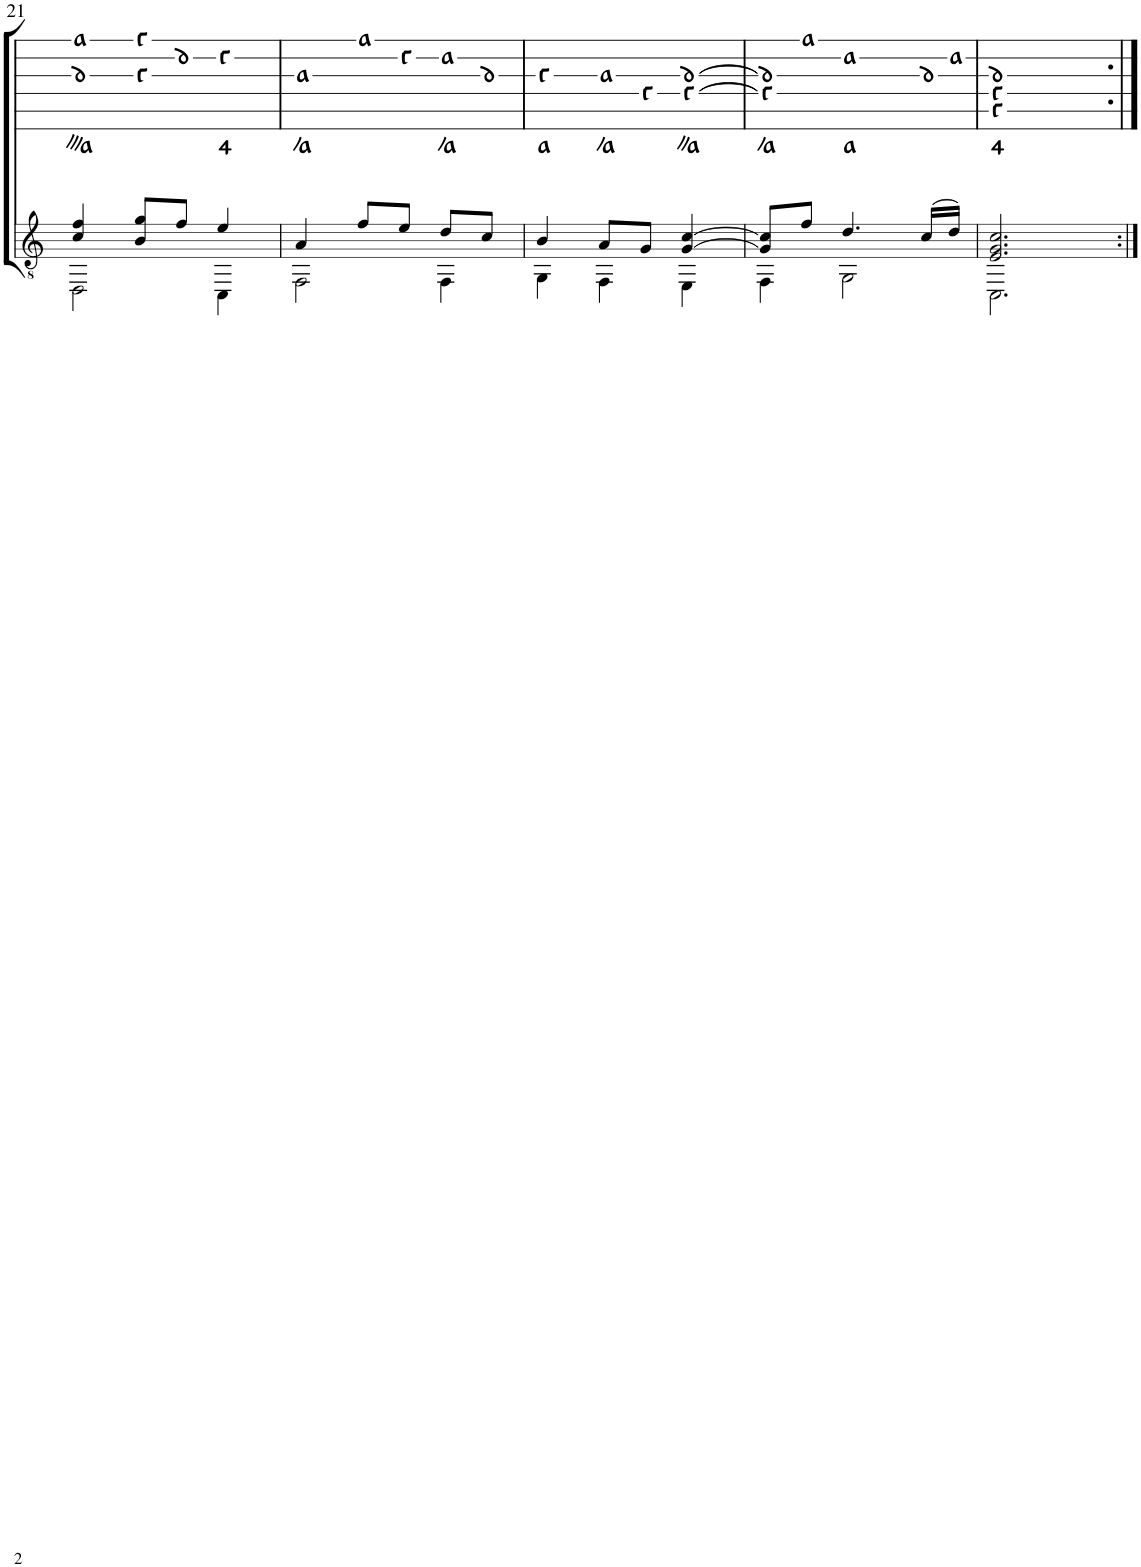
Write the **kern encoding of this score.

**kern	**kern
*part1	*part1
*staff2	*staff1
*I"Luth	*
*I'Lt.	*
!!LO:PB:g=z
*clefGv2	*
*k[]	*k[]
*M3/4	*M3/4
=21	=21
*^	*^
4c/ 4f/	2DD\	4c 4f	2DD
8B/ 8g/L	.	8B\ 8g\L	.
8f/J	.	8fJ	.
4e/	4CC\	4e	4CC
=22	=22	=22	=22
4A/	2FF\	4A	2FF
8f/L	.	8fL	.
8e/J	.	8eJ	.
8d/L	4FF\	8dL	4FF
8c/J	.	8cJ	.
=23	=23	=23	=23
4B/	4GG\	4B	4GG
8A/L	4FF\	8AL	4FF
8G/J	.	8GJ	.
[4G/ [4c/	4EE\	[4G [4c	4EE
=24	=24	=24	=24
8G/] 8c/]L	4FF\	8G]\ 8c]\L	4FF
8f/J	.	8fJ	.
4.d/	2GG\	4.d	2GG
16c/LL	.	(16cLL	.
16d/JJ	.	16dJJ)	.
=25	=25	=25	=25
2.E/ 2.G/ 2.c/	2.CC\	2.E 2.G 2.c	2.CC
*v	*v	*	*
*	*v	*v
=:|!	=:|!
*-	*-
